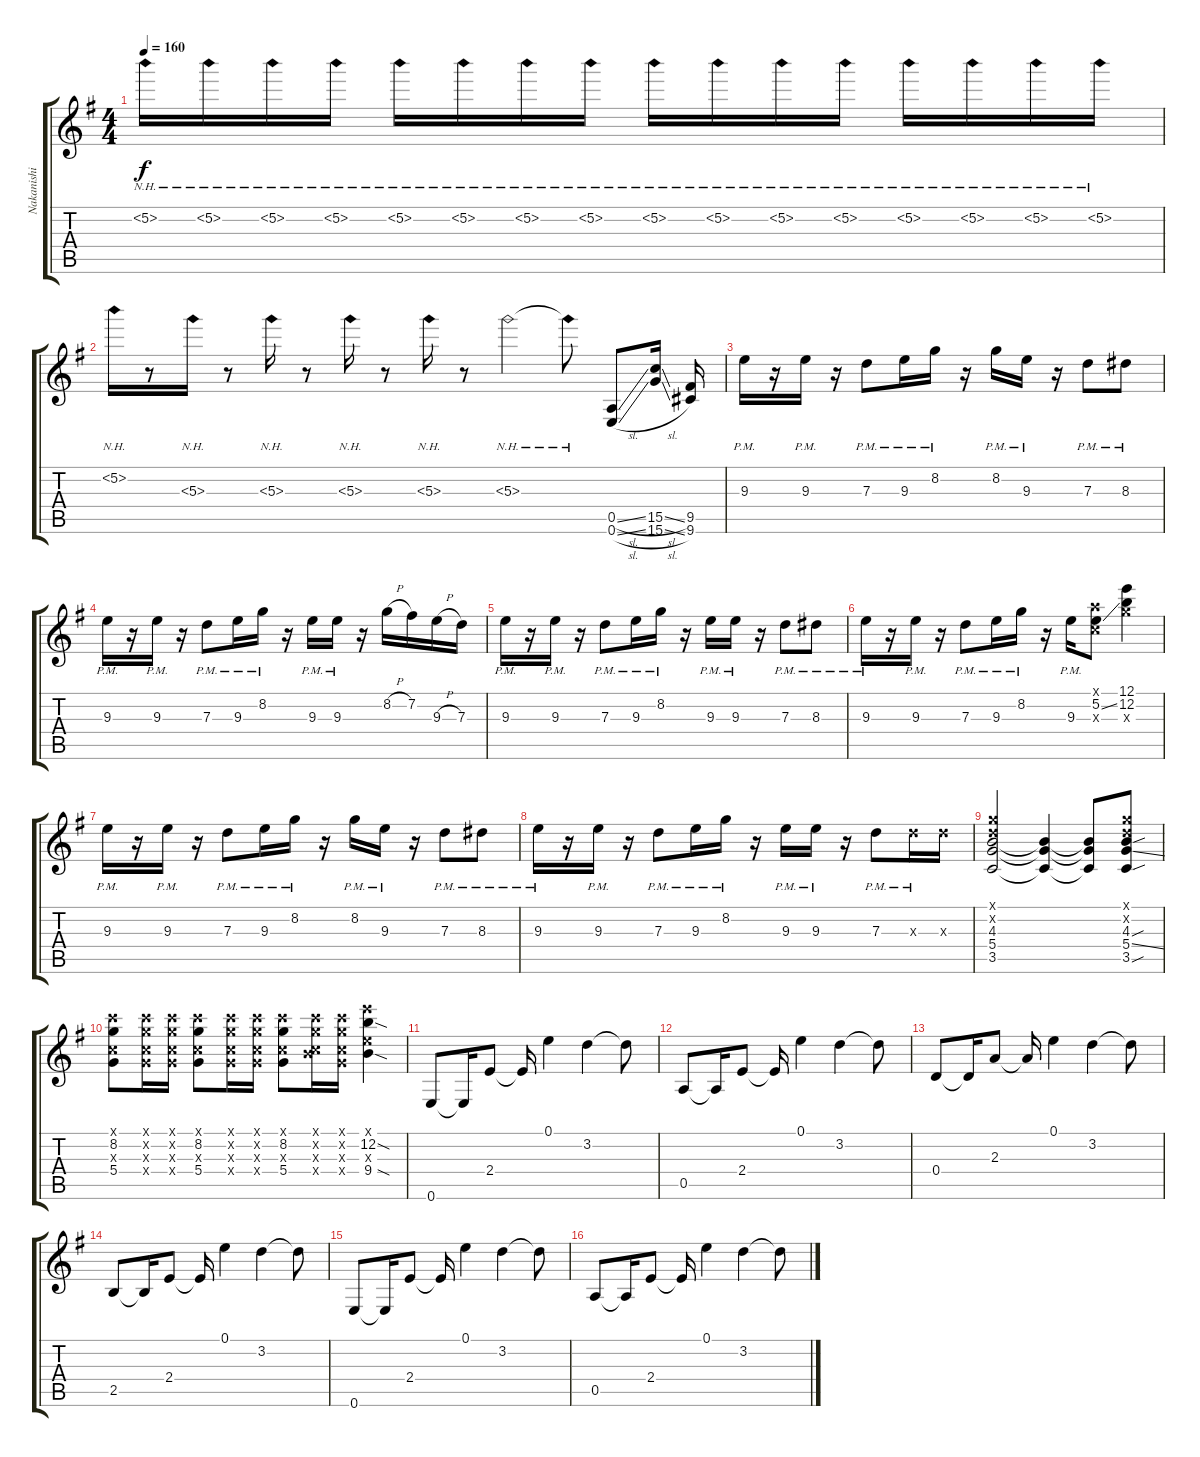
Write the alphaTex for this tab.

\track ("Nakanishi" "Nakanishi") {instrument distortionguitar}
\staff {score tabs}
\tuning (E4 B3 G3 D3 A2 E2) {hide}
\ts (4 4)
\tempo 160
\clef g2
\ks g
5.2{nh}.16{dy f} 5.2{nh}.16 5.2{nh}.16 5.2{nh}.16 5.2{nh}.16 5.2{nh}.16 5.2{nh}.16 5.2{nh}.16 5.2{nh}.16 5.2{nh}.16 5.2{nh}.16 5.2{nh}.16 5.2{nh}.16 5.2{nh}.16 5.2{nh}.16 5.2{nh}.16 |
5.2{nh}.16 r.8 5.3{nh}.16 r.8 5.3{nh}.16 r.8 5.3{nh}.16 r.8 5.3{nh}.16 r.8 5.3{nh}.2 5.3{nh t}.8 (0.5{sl} 0.6{sl}).8 (15.5{sl} 15.6{sl}).16 (9.5 9.6).16 |
9.3{pm}.16 r.16 9.3{pm}.16 r.16 7.3{pm}.8 9.3{pm}.16 8.2{pm}.16 r.16 8.2{pm}.16 9.3{pm}.16 r.16 7.3{pm}.8 8.3{pm}.8 |
9.3{pm}.16 r.16 9.3{pm}.16 r.16 7.3{pm}.8 9.3{pm}.16 8.2{pm}.16 r.16 9.3{pm}.16 9.3{pm}.16 r.16 8.2{h}.16 7.2.16 9.3{h}.16 7.3.16 |
9.3{pm}.16 r.16 9.3{pm}.16 r.16 7.3{pm}.8 9.3{pm}.16 8.2{pm}.16 r.16 9.3{pm}.16 9.3{pm}.16 r.16 7.3{pm}.8 8.3{pm}.8 |
9.3{pm}.16 r.16 9.3{pm}.16 r.16 7.3{pm}.8 9.3{pm}.16 8.2{pm}.16 r.16 9.3{pm}.16 (5.1{x} 5.2{ss} 5.3{x}).8 (12.1 12.2 12.3{x}).4 |
9.3{pm}.16 r.16 9.3{pm}.16 r.16 7.3{pm}.8 9.3{pm}.16 8.2{pm}.16 r.16 8.2{pm}.16 9.3{pm}.16 r.16 7.3{pm}.8 8.3{pm}.8 |
9.3{pm}.16 r.16 9.3{pm}.16 r.16 7.3{pm}.8 9.3{pm}.16 8.2{pm}.16 r.16 9.3{pm}.16 9.3{pm}.16 r.16 7.3{pm}.8 7.3{pm x}.16 7.3{x}.16 |
(3.1{x} 3.2{x} 4.3 5.4 3.5).2 (4.3{t} 5.4{t} 3.5{t}).4 (4.3{t} 5.4{t} 3.5{t}).8 (3.1{x} 3.2{x} 4.3{sou} 5.4{ss} 3.5{sou}).8 |
(8.1{x} 8.2 5.3{x} 5.4).8 (8.1{x} 8.2{x} 5.3{x} 5.4{x}).16 (8.1{x} 8.2{x} 5.3{x} 5.4{x}).16 (8.1{x} 8.2 5.3{x} 5.4).8 (8.1{x} 8.2{x} 5.3{x} 5.4{x}).16 (8.1{x} 8.2{x} 5.3{x} 5.4{x}).16 (8.1{x} 8.2 5.3{x} 5.4).8 (8.1{x} 8.2{x} 5.3{x} 9.4{x}).16 (8.1{x} 8.2{x} 5.3{x} 5.4{x}).16 (12.1{x} 12.2{sod} 9.3{x} 9.4{sod}).4 |
0.6.8 0.6{t}.16 2.4.8 2.4{t}.16 0.1.4 3.2.4 3.2{t}.8 |
0.5.8 0.5{t}.16 2.4.8 2.4{t}.16 0.1.4 3.2.4 3.2{t}.8 |
0.4.8 0.4{t}.16 2.3.8 2.3{t}.16 0.1.4 3.2.4 3.2{t}.8 |
2.5.8 2.5{t}.16 2.4.8 2.4{t}.16 0.1.4 3.2.4 3.2{t}.8 |
0.6.8 0.6{t}.16 2.4.8 2.4{t}.16 0.1.4 3.2.4 3.2{t}.8 |
0.5.8 0.5{t}.16 2.4.8 2.4{t}.16 0.1.4 3.2.4 3.2{t}.8
